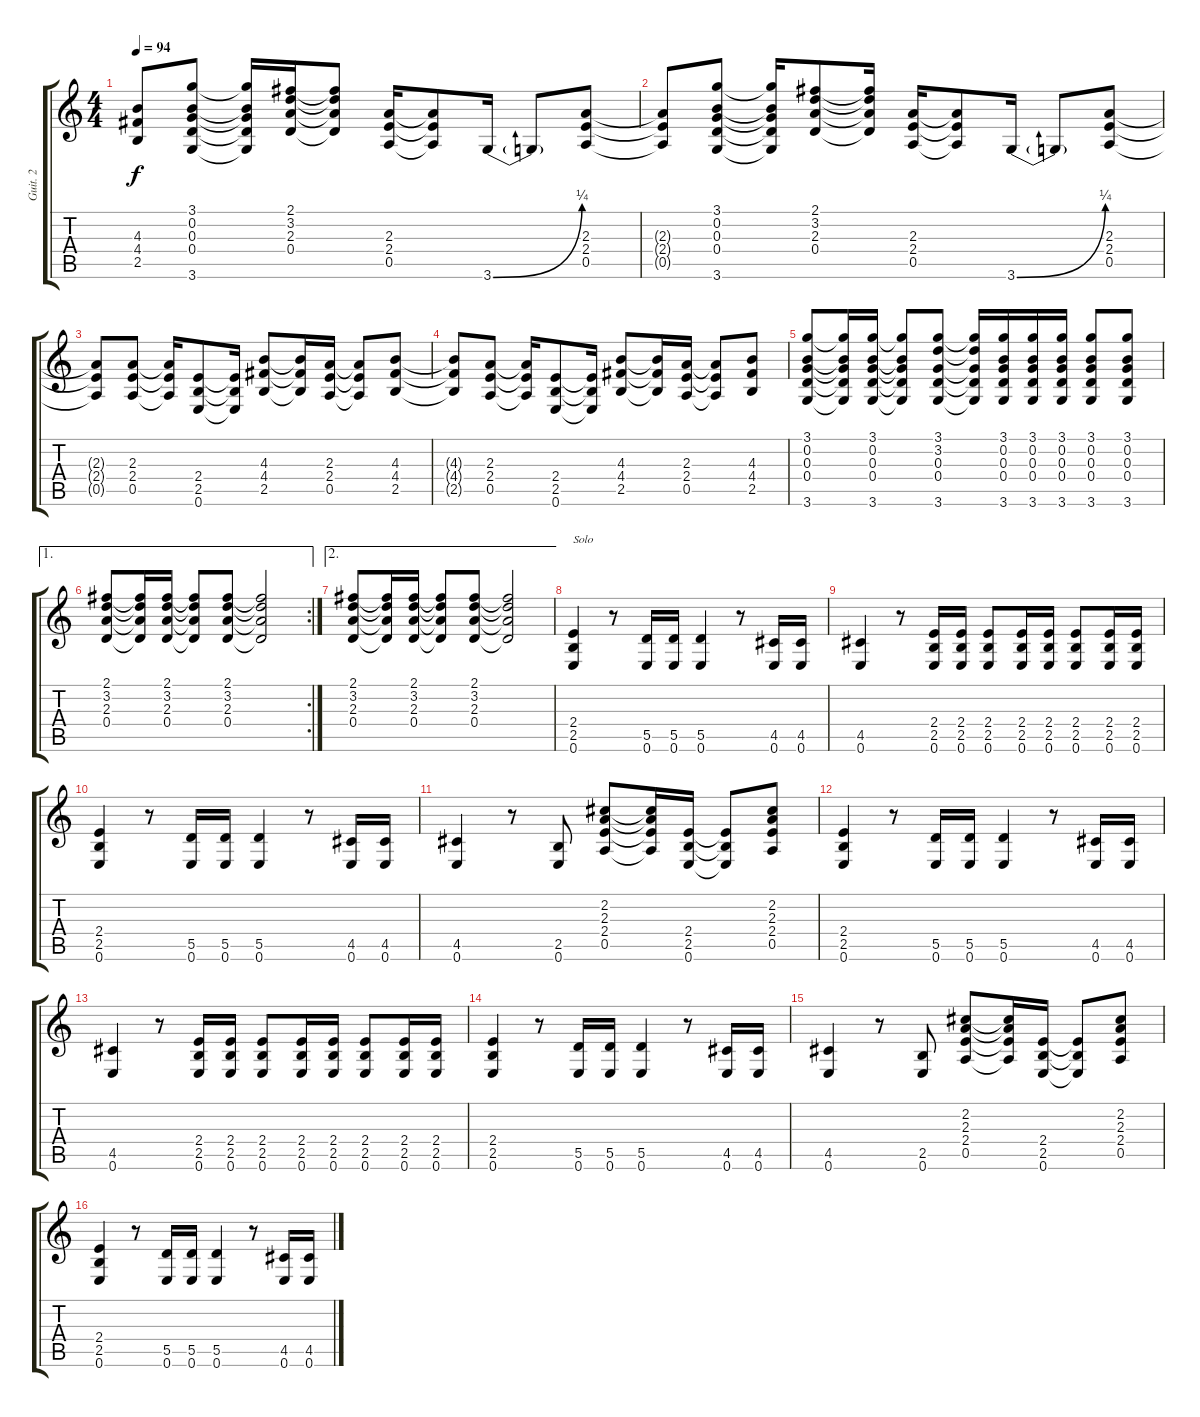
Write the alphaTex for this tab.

\track ("Guit. 2" "Guit. 2") {instrument distortionguitar}
\staff {score tabs}
\tuning (E4 B3 G3 D3 A2 E2) {hide}
\ts (4 4)
\tempo 94
\clef g2
\ks c
(4.3{t} 4.4{t} 2.5{t}).8{dy f} (3.1 0.2 0.3 0.4 3.6).8 (3.1{t} 0.2{t} 0.3{t} 0.4{t} 3.6{t}).16 (2.1 3.2 2.3 0.4).16 (2.1{t} 3.2{t} 2.3{t} 0.4{t}).8 (2.3 2.4 0.5).16 (2.3{t} 2.4{t} 0.5{t}).8 3.6{be (bend 0 0 60 1)}.16 3.6{t}.8 (2.3 2.4 0.5).8 |
(2.3{t} 2.4{t} 0.5{t}).8 (3.1 0.2 0.3 0.4 3.6).8 (3.1{t} 0.2{t} 0.3{t} 0.4{t} 3.6{t}).16 (2.1 3.2 2.3 0.4).8 (2.1{t} 3.2{t} 2.3{t} 0.4{t}).16 (2.3 2.4 0.5).16 (2.3{t} 2.4{t} 0.5{t}).8 3.6{be (bend 0 0 60 1)}.16 3.6{t}.8 (2.3 2.4 0.5).8 |
(2.3{t} 2.4{t} 0.5{t}).8 (2.3 2.4 0.5).8 (2.3{t} 2.4{t} 0.5{t}).16 (2.4 2.5 0.6).8 (2.4{t} 2.5{t} 0.6{t}).16 (4.3 4.4 2.5).8 (4.3{t} 4.4{t} 2.5{t}).16 (2.3 2.4 0.5).16 (2.3{t} 2.4{t} 0.5{t}).8 (4.3 4.4 2.5).8 |
(4.3{t} 4.4{t} 2.5{t}).8 (2.3 2.4 0.5).8 (2.3{t} 2.4{t} 0.5{t}).16 (2.4 2.5 0.6).8 (2.4{t} 2.5{t} 0.6{t}).16 (4.3 4.4 2.5).8 (4.3{t} 4.4{t} 2.5{t}).16 (2.3 2.4 0.5).16 (2.3{t} 2.4{t} 0.5{t}).8 (4.3 4.4 2.5).8 |
(3.1 0.2 0.3 0.4 3.6).8 (3.1{t} 0.2{t} 0.3{t} 0.4{t} 3.6{t}).16 (3.1 0.2 0.3 0.4 3.6).16 (3.1{t} 0.2{t} 0.3{t} 0.4{t} 3.6{t}).8 (3.1 3.2 0.3 0.4 3.6).8 (3.1{t} 3.2{t} 0.3{t} 0.4{t} 3.6{t}).16 (3.1 0.2 0.3 0.4 3.6).16 (3.1 0.2 0.3 0.4 3.6).16 (3.1 0.2 0.3 0.4 3.6).16 (3.1 0.2 0.3 0.4 3.6).8 (3.1 0.2 0.3 0.4 3.6).8 |
\ae 1
\rc 2
(2.1 3.2 2.3 0.4).8 (2.1{t} 3.2{t} 2.3{t} 0.4{t}).16 (2.1 3.2 2.3 0.4).16 (2.1{t} 3.2{t} 2.3{t} 0.4{t}).8 (2.1 3.2 2.3 0.4).8 (2.1{t} 3.2{t} 2.3{t} 0.4{t}).2 |
\ae 2
(2.1 3.2 2.3 0.4).8 (2.1{t} 3.2{t} 2.3{t} 0.4{t}).16 (2.1 3.2 2.3 0.4).16 (2.1{t} 3.2{t} 2.3{t} 0.4{t}).8 (2.1 3.2 2.3 0.4).8 (2.1{t} 3.2{t} 2.3{t} 0.4{t}).2 |
(2.4 2.5 0.6).4{txt "Solo"} r.8 (5.5 0.6).16 (5.5 0.6).16 (5.5 0.6).4 r.8 (4.5 0.6).16 (4.5 0.6).16 |
(4.5 0.6).4 r.8 (2.4 2.5 0.6).16 (2.4 2.5 0.6).16 (2.4 2.5 0.6).8 (2.4 2.5 0.6).16 (2.4 2.5 0.6).16 (2.4 2.5 0.6).8 (2.4 2.5 0.6).16 (2.4 2.5 0.6).16 |
(2.4 2.5 0.6).4 r.8 (5.5 0.6).16 (5.5 0.6).16 (5.5 0.6).4 r.8 (4.5 0.6).16 (4.5 0.6).16 |
(4.5 0.6).4 r.8 (2.5 0.6).8 (2.2 2.3 2.4 0.5).8 (2.2{t} 2.3{t} 2.4{t} 0.5{t}).16 (2.4 2.5 0.6).16 (2.4{t} 2.5{t} 0.6{t}).8 (2.2 2.3 2.4 0.5).8 |
(2.4 2.5 0.6).4 r.8 (5.5 0.6).16 (5.5 0.6).16 (5.5 0.6).4 r.8 (4.5 0.6).16 (4.5 0.6).16 |
(4.5 0.6).4 r.8 (2.4 2.5 0.6).16 (2.4 2.5 0.6).16 (2.4 2.5 0.6).8 (2.4 2.5 0.6).16 (2.4 2.5 0.6).16 (2.4 2.5 0.6).8 (2.4 2.5 0.6).16 (2.4 2.5 0.6).16 |
(2.4 2.5 0.6).4 r.8 (5.5 0.6).16 (5.5 0.6).16 (5.5 0.6).4 r.8 (4.5 0.6).16 (4.5 0.6).16 |
(4.5 0.6).4 r.8 (2.5 0.6).8 (2.2 2.3 2.4 0.5).8 (2.2{t} 2.3{t} 2.4{t} 0.5{t}).16 (2.4 2.5 0.6).16 (2.4{t} 2.5{t} 0.6{t}).8 (2.2 2.3 2.4 0.5).8 |
(2.4 2.5 0.6).4 r.8 (5.5 0.6).16 (5.5 0.6).16 (5.5 0.6).4 r.8 (4.5 0.6).16 (4.5 0.6).16
